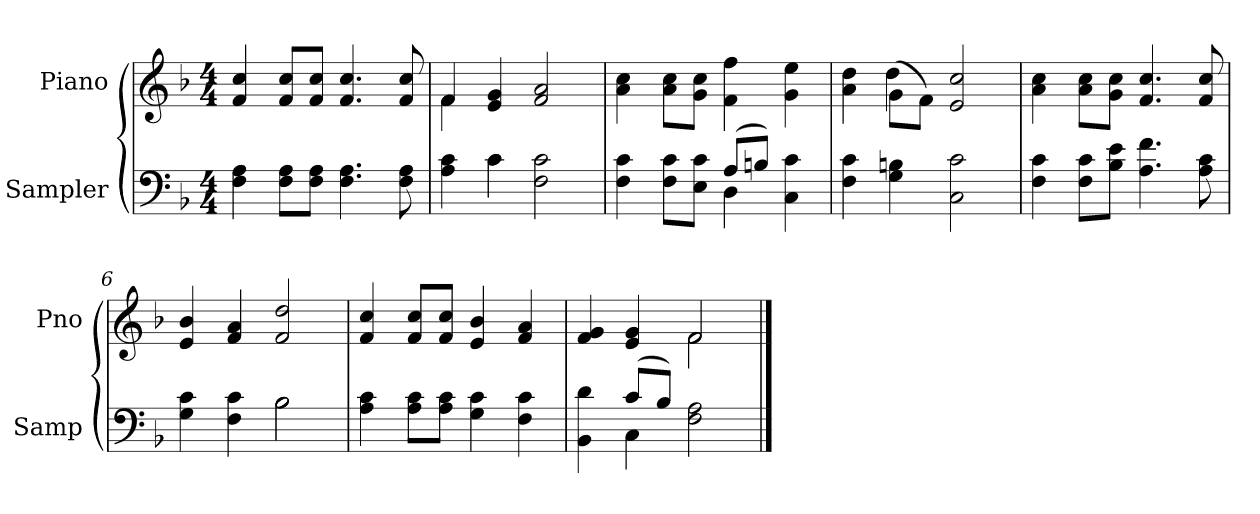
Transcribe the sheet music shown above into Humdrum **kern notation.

**kern	**kern
*part2	*part1
*staff2	*staff1
*I"Sampler	*I"Piano
*I'Samp	*I'Pno
*clefF4	*clefG2
*k[b-]	*k[b-]
*F:	*F:
*M4/4	*M4/4
=1	=1
4F 4A	4f 4cc
8F\ 8A\L	8f/ 8cc/L
8F\ 8A\J	8f/ 8cc/J
4.F 4.A	4.f 4.cc
8F 8A	8f 8cc
=2	=2
*^	*^
4A 4c	4ryy	4f/	4f
4c\	4c	4e 4g	2.ryy
2F 2c	2ryy	2f 2a	.
*	*	*v	*v
=3	=3	=3
4F 4c	2ryy	4a 4cc
8F\ 8c\L	.	8a\ 8cc\L
8E\ 8c\J	.	8g\ 8cc\J
(8A/L	4D	4f 4ff
8Bn/J)	.	.
4C 4c	4ryy	4g 4ee
*v	*v	*
=4	=4
*	*^
4F 4c	4a 4dd	4ryy
4G 4Bn	(8g\L	4dd
.	8f\J)	.
2C 2c	2e 2cc	2ryy
*	*v	*v
=5	=5
4F 4c	4a 4cc
8F\ 8c\L	8a\ 8cc\L
8B-\ 8e\J	8g\ 8cc\J
4.A 4.f	4.f 4.cc
8A 8c	8f 8cc
=6	=6
*^	*
4G 4c	2ryy	4e 4b-
4F 4c	.	4f 4a
2B-\	2B-	2f 2dd
*v	*v	*
=7	=7
4A 4c	4f 4cc
8A\ 8c\L	8f/ 8cc/L
8A\ 8c\J	8f/ 8cc/J
4G 4c	4e 4b-
4F 4c	4f 4a
=8	=8
*^	*^
4BB- 4d	4ryy	4f 4g	2ryy
(8c/L	4C	4e 4g	.
8B-/J)	.	.	.
2F 2A	2ryy	2f/	2f
*v	*v	*	*
*	*v	*v
==	==
*-	*-
